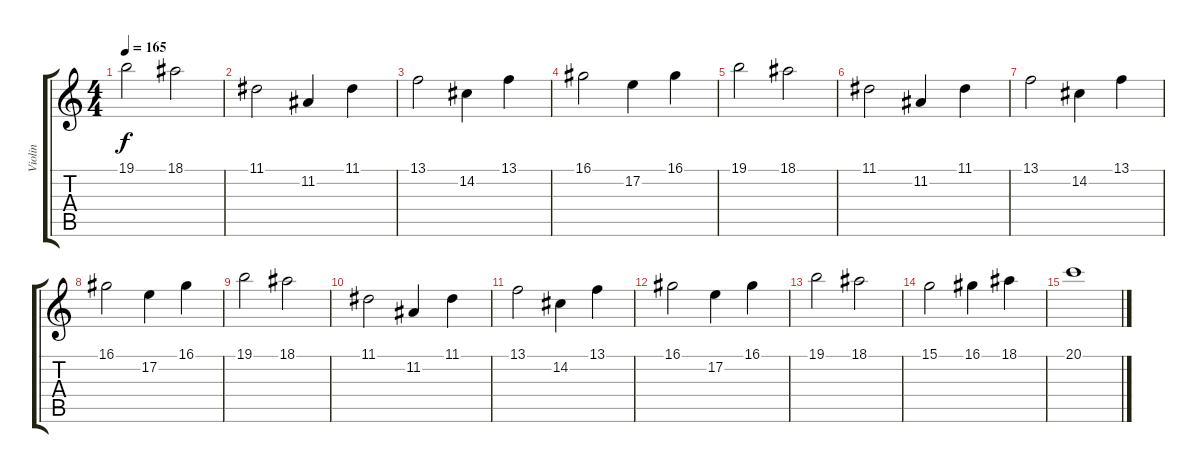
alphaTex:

\track ("Violin" "Violin") {instrument violin}
\staff {score tabs}
\tuning (E4 B3 G3 D3 A2 E2) {hide}
\ts (4 4)
\tempo 165
\clef g2
\ks c
19.1.2{dy f} 18.1.2 |
11.1.2{instrument stringensemble1} 11.2.4 11.1.4 |
13.1.2 14.2.4 13.1.4 |
16.1.2 17.2.4 16.1.4 |
19.1.2 18.1.2 |
11.1.2{instrument stringensemble1} 11.2.4 11.1.4 |
13.1.2 14.2.4 13.1.4 |
16.1.2 17.2.4 16.1.4 |
19.1.2 18.1.2 |
11.1.2{instrument stringensemble1} 11.2.4 11.1.4 |
13.1.2 14.2.4 13.1.4 |
16.1.2 17.2.4 16.1.4 |
19.1.2 18.1.2 |
15.1.2 16.1.4 18.1.4 |
20.1.1
